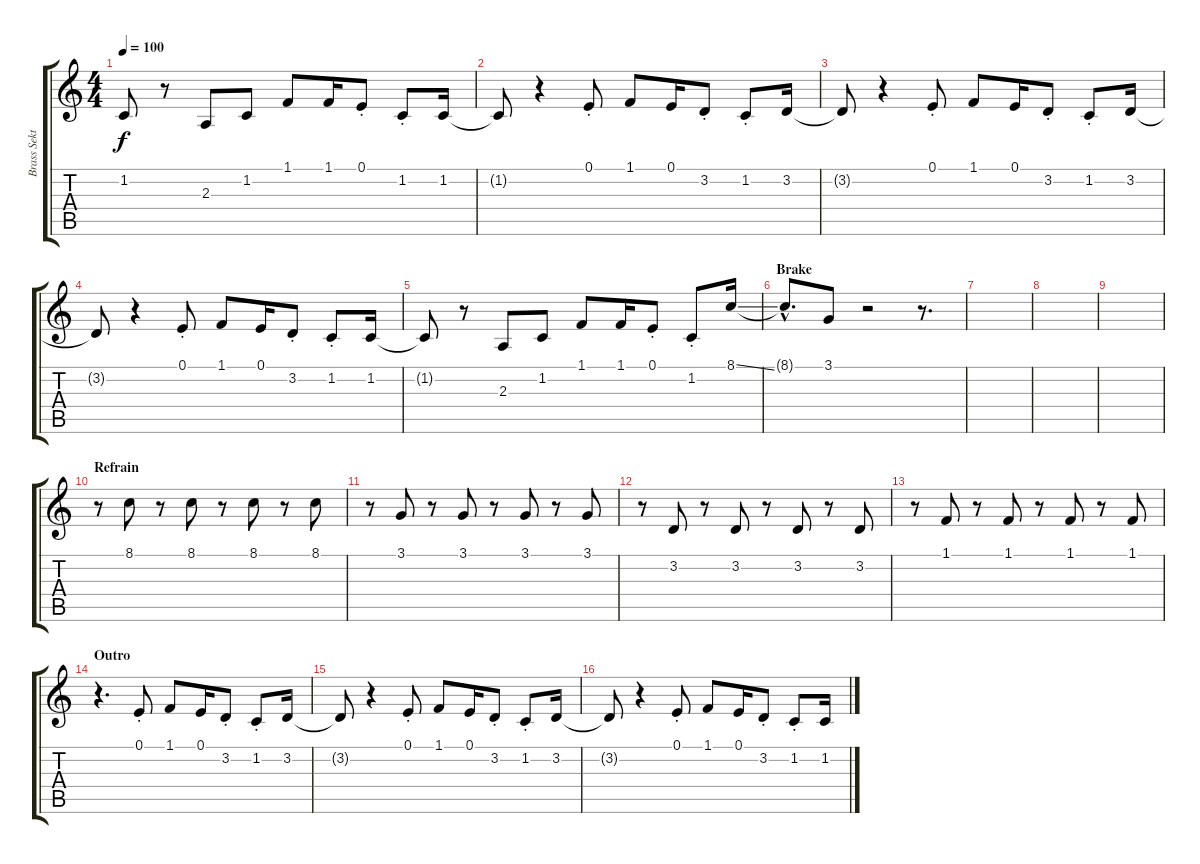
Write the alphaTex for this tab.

\track ("Brass Sektion 1" "Brass Sekt") {instrument trumpet}
\staff {score tabs}
\tuning (E4 B3 G3 D3 A2 E2) {hide}
\ts (4 4)
\tempo 100
\clef g2
\ks c
1.2{t}.8{dy f} r.8 2.3.8 1.2.8 1.1.8 1.1.16 0.1{st}.8 1.2{st}.8 1.2.16 |
1.2{t}.8 r.4 0.1{st}.8 1.1.8 0.1.16 3.2{st}.8 1.2{st}.8 3.2.16 |
3.2{t}.8 r.4 0.1{st}.8 1.1.8 0.1.16 3.2{st}.8 1.2{st}.8 3.2.16 |
3.2{t}.8 r.4 0.1{st}.8 1.1.8 0.1.16 3.2{st}.8 1.2{st}.8 1.2.16 |
1.2{t}.8 r.8 2.3.8 1.2.8 1.1.8 1.1.16 0.1{st}.8 1.2{st}.8 8.1{ss}.16 |
\section ("" "Brake")
8.1{hac t}.8{d} 3.1.8 r.2 r.8{d} |
|
|
|
\section ("" "Refrain")
r.8{volume 11} 8.1.8 r.8 8.1.8 r.8 8.1.8 r.8 8.1.8 |
r.8 3.1.8 r.8 3.1.8 r.8 3.1.8 r.8 3.1.8 |
r.8 3.2.8 r.8 3.2.8 r.8 3.2.8 r.8 3.2.8 |
r.8 1.1.8 r.8 1.1.8 r.8 1.1.8 r.8 1.1.8 |
\section ("" "Outro")
r.4{d volume 14} 0.1{st}.8 1.1.8 0.1.16 3.2{st}.8 1.2{st}.8 3.2.16 |
3.2{t}.8 r.4 0.1{st}.8 1.1.8 0.1.16 3.2{st}.8 1.2{st}.8 3.2.16 |
3.2{t}.8 r.4 0.1{st}.8 1.1.8 0.1.16 3.2{st}.8 1.2{st}.8 1.2.16
